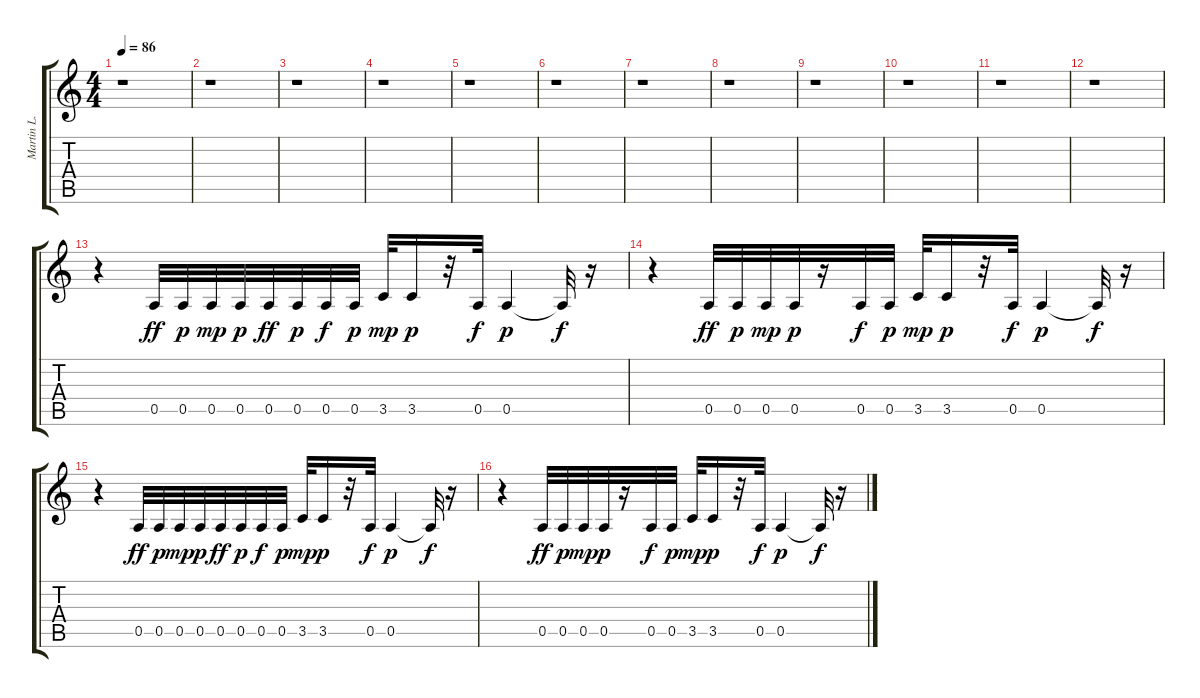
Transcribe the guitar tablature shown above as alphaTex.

\track ("Martin L. Gore - Synth" "Martin L. ") {instrument electricguitarclean}
\staff {score tabs}
\tuning (E4 B3 G3 D3 A2 E2) {hide}
\ts (4 4)
\tempo 86
\clef g2
\ks c
r.1{dy ff} |
r.1 |
r.1 |
r.1 |
r.1 |
r.1 |
r.1 |
r.1 |
r.1 |
r.1 |
r.1 |
r.1 |
r.4 0.5.32 0.5.32{dy p} 0.5.32{dy mp} 0.5.32{dy p} 0.5.32{dy ff} 0.5.32{dy p} 0.5.32{dy f} 0.5.32{dy p} 3.5.32{dy mp} 3.5.16{dy p} r.32 0.5.32{dy f} 0.5.4{dy p} 0.5{t}.32{dy f} r.16 |
r.4 0.5.32{dy ff} 0.5.32{dy p} 0.5.32{dy mp} 0.5.32{dy p} r.16 0.5.32{dy f} 0.5.32{dy p} 3.5.32{dy mp} 3.5.16{dy p} r.32 0.5.32{dy f} 0.5.4{dy p} 0.5{t}.32{dy f} r.16 |
r.4 0.5.32{dy ff} 0.5.32{dy p} 0.5.32{dy mp} 0.5.32{dy p} 0.5.32{dy ff} 0.5.32{dy p} 0.5.32{dy f} 0.5.32{dy p} 3.5.32{dy mp} 3.5.16{dy p} r.32 0.5.32{dy f} 0.5.4{dy p} 0.5{t}.32{dy f} r.16 |
r.4 0.5.32{dy ff} 0.5.32{dy p} 0.5.32{dy mp} 0.5.32{dy p} r.16 0.5.32{dy f} 0.5.32{dy p} 3.5.32{dy mp} 3.5.16{dy p} r.32 0.5.32{dy f} 0.5.4{dy p} 0.5{t}.32{dy f} r.16
